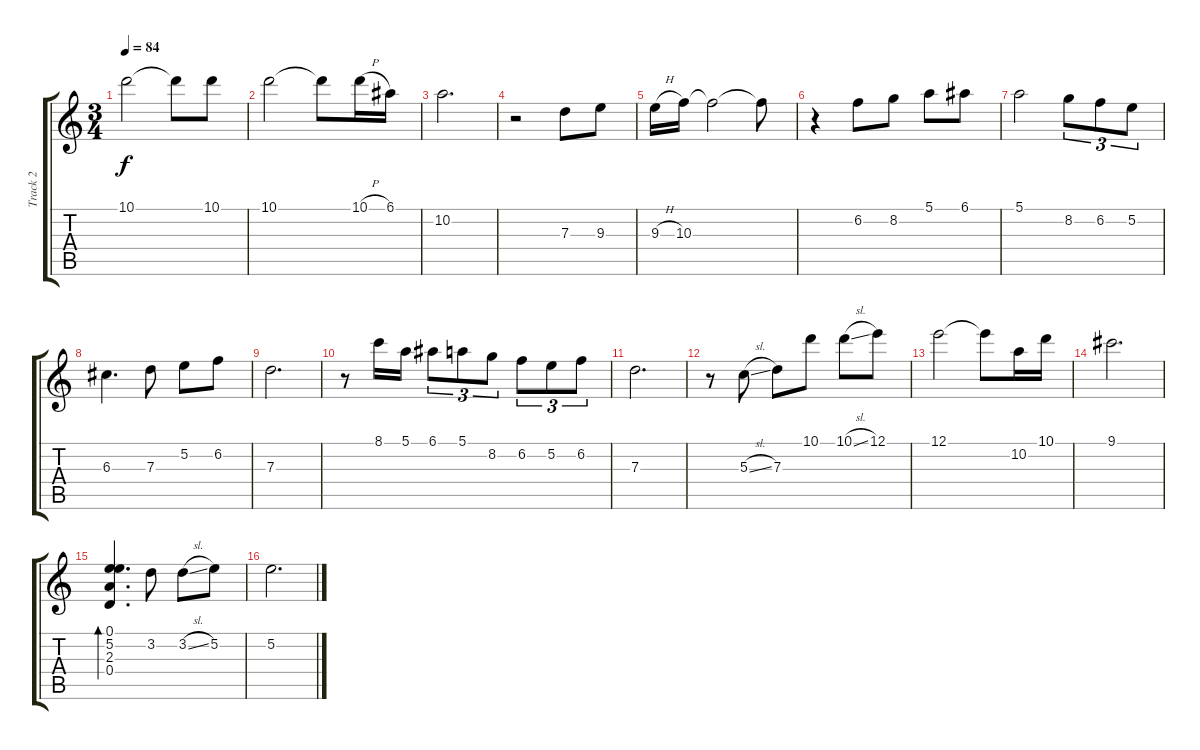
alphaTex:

\track ("Track 2" "Track 2") {instrument acousticguitarnylon}
\staff {score tabs}
\tuning (E4 B3 G3 D3 A2 E2) {hide}
\ts (3 4)
\tempo 84
\clef g2
\ks c
10.1.2{dy f} 10.1{t}.8 10.1.8 |
10.1.2 10.1{t}.8 10.1{h}.16 6.1.16 |
10.2.2{d} |
r.2 7.3.8 9.3.8 |
9.3{h}.16 10.3.16 10.3{t}.2 10.3{t}.8 |
r.4 6.2.8 8.2.8 5.1.8 6.1.8 |
5.1.2 8.2.8{tu (3 2)} 6.2.8{tu (3 2)} 5.2.8{tu (3 2)} |
6.3.4{d} 7.3.8 5.2.8 6.2.8 |
7.3.2{d} |
r.8 8.1.16 5.1.16 6.1.8{tu (3 2)} 5.1.8{tu (3 2)} 8.2.8{tu (3 2)} 6.2.8{tu (3 2)} 5.2.8{tu (3 2)} 6.2.8{tu (3 2)} |
7.3.2{d} |
r.8 5.3{sl}.8 7.3.8 10.1.8 10.1{sl}.8 12.1.8 |
12.1.2 12.1{t}.8 10.2.16 10.1.16 |
9.1.2{d} |
(0.1 5.2 2.3 0.4).4{d bd 240} 3.2.8 3.2{sl}.8 5.2.8 |
5.2.2{d}
